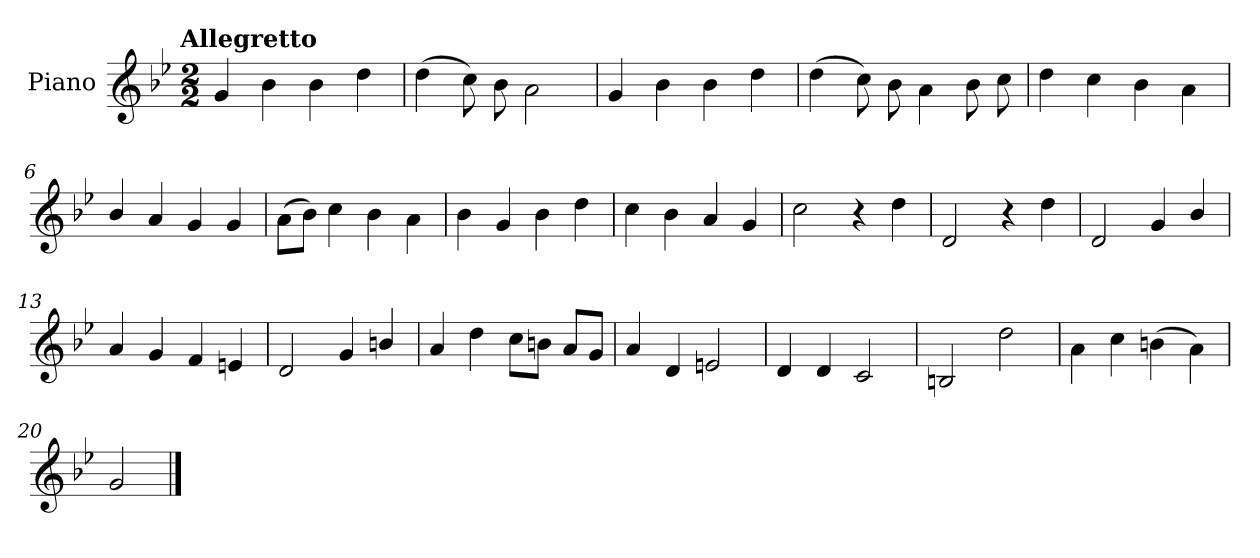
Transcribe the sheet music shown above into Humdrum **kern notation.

**kern
*part1
*staff1
*I"Piano
*I'Pno.
*clefG2
*k[b-e-]
!!LO:TX:omd:t=Allegretto
*M2/2
*MM116
=1
4g/
4b-\
4b-\
4dd\
=2
(>4dd\
8cc\)
8b-\
2a\
=3
4g/
4b-\
4b-\
4dd\
=4
(>4dd\
8cc\)
8b-\
4a\
8b-\
8cc\
!!LO:LB:g=z
=5
4dd\
4cc\
4b-\
4a\
=6
4b-/
4a/
4g/
4g/
=7
(>8a\L
8b-\J)
4cc\
4b-\
4a\
=8
4b-\
4g/
4b-\
4dd\
=9
4cc\
4b-\
4a/
4g/
!!LO:LB:g=z
=10
2cc\
4r
4dd\
=11
2d/
4r
4dd\
=12
2d/
4g/
4b-/
=13
4a/
4g/
4f/
4en/
=14
2d/
4g/
4b/
=15
4a/
4dd\
8cc\L
8b\J
8a/L
8g/J
!!LO:LB:g=z
=16
4a/
4d/
2e/
=17
4d/
4d/
2c/
=18
2B/
2dd\
=19
4a\
4cc\
(>4b\
4a\)
=20
2g/
==
*-
